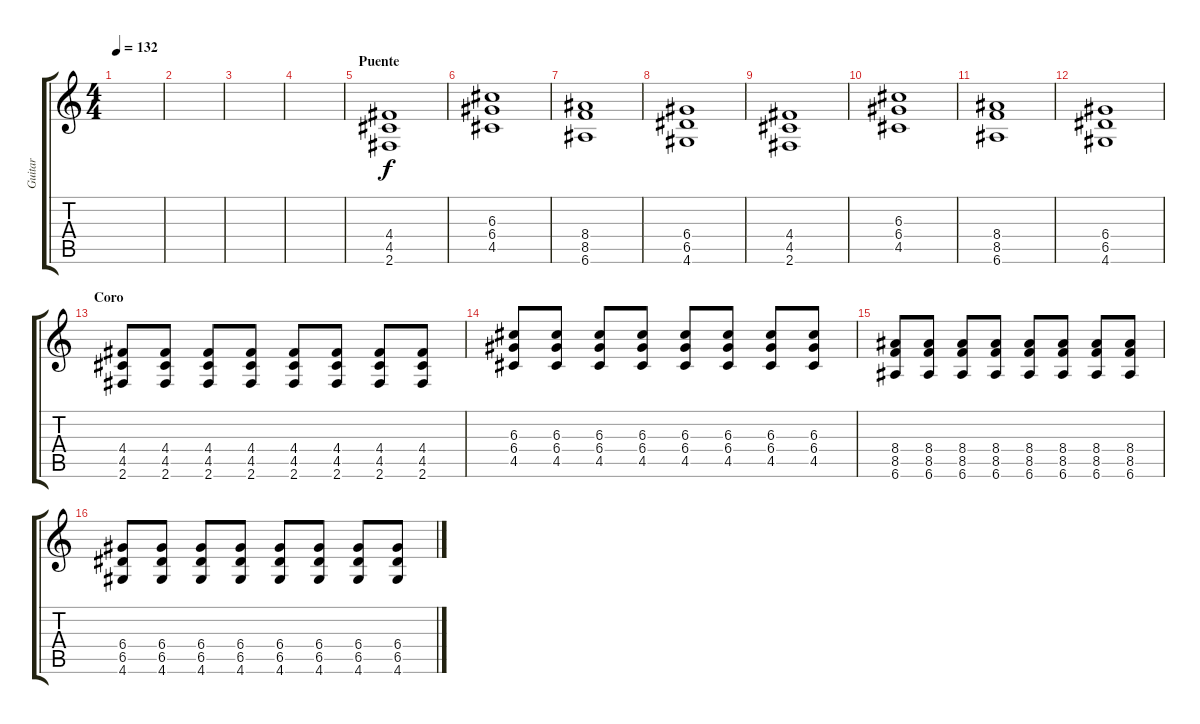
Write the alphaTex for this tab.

\track ("Guitar" "Guitar") {instrument electricguitarjazz}
\staff {score tabs}
\tuning (E4 B3 G3 D3 A2 E2) {hide}
\ts (4 4)
\tempo 132
\clef g2
\ks c
|
|
|
|
\section ("" "Puente")
(4.4 4.5 2.6).1 |
(6.3 6.4 4.5).1 |
(8.4 8.5 6.6).1 |
(6.4 6.5 4.6).1 |
(4.4 4.5 2.6).1 |
(6.3 6.4 4.5).1 |
(8.4 8.5 6.6).1 |
(6.4 6.5 4.6).1 |
\section ("" "Coro")
(4.4 4.5 2.6).8 (4.4 4.5 2.6).8 (4.4 4.5 2.6).8 (4.4 4.5 2.6).8 (4.4 4.5 2.6).8 (4.4 4.5 2.6).8 (4.4 4.5 2.6).8 (4.4 4.5 2.6).8 |
(6.3 6.4 4.5).8 (6.3 6.4 4.5).8 (6.3 6.4 4.5).8 (6.3 6.4 4.5).8 (6.3 6.4 4.5).8 (6.3 6.4 4.5).8 (6.3 6.4 4.5).8 (6.3 6.4 4.5).8 |
(8.4 8.5 6.6).8 (8.4 8.5 6.6).8 (8.4 8.5 6.6).8 (8.4 8.5 6.6).8 (8.4 8.5 6.6).8 (8.4 8.5 6.6).8 (8.4 8.5 6.6).8 (8.4 8.5 6.6).8 |
(6.4 6.5 4.6).8 (6.4 6.5 4.6).8 (6.4 6.5 4.6).8 (6.4 6.5 4.6).8 (6.4 6.5 4.6).8 (6.4 6.5 4.6).8 (6.4 6.5 4.6).8 (6.4 6.5 4.6).8
